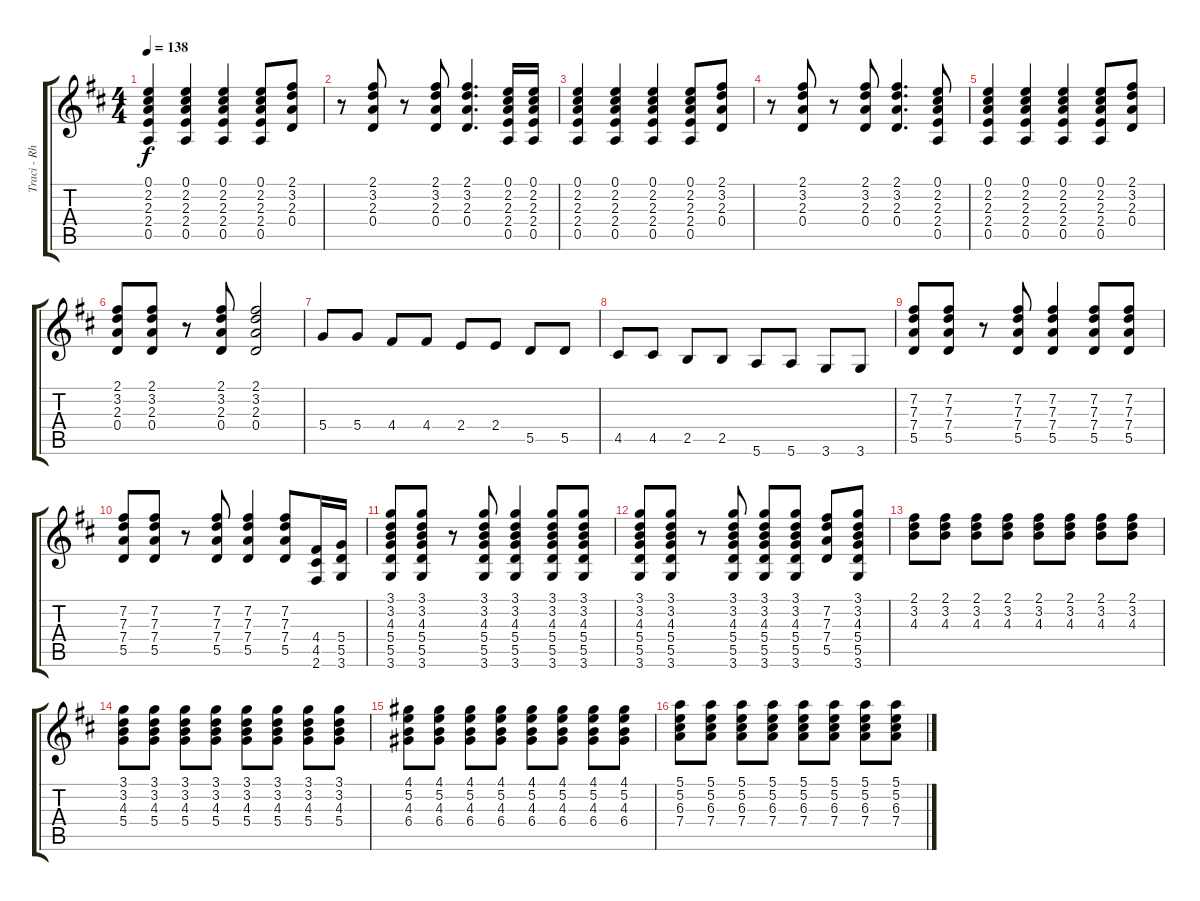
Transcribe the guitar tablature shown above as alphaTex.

\track ("Traci - Rhythm" "Traci - Rh") {instrument distortionguitar}
\staff {score tabs}
\tuning (E4 B3 G3 D3 A2 E2) {hide}
\ts (4 4)
\tempo 138
\clef g2
\ks d
(0.1 2.2 2.3 2.4 0.5).4{dy f} (0.1 2.2 2.3 2.4 0.5).4 (0.1 2.2 2.3 2.4 0.5).4 (0.1 2.2 2.3 2.4 0.5).8 (2.1 3.2 2.3 0.4).8 |
r.8 (2.1 3.2 2.3 0.4).8 r.8 (2.1 3.2 2.3 0.4).8 (2.1 3.2 2.3 0.4).4{d} (0.1 2.2 2.3 2.4 0.5).16 (0.1 2.2 2.3 2.4 0.5).16 |
(0.1 2.2 2.3 2.4 0.5).4 (0.1 2.2 2.3 2.4 0.5).4 (0.1 2.2 2.3 2.4 0.5).4 (0.1 2.2 2.3 2.4 0.5).8 (2.1 3.2 2.3 0.4).8 |
r.8 (2.1 3.2 2.3 0.4).8 r.8 (2.1 3.2 2.3 0.4).8 (2.1 3.2 2.3 0.4).4{d} (0.1 2.2 2.3 2.4 0.5).8 |
(0.1 2.2 2.3 2.4 0.5).4 (0.1 2.2 2.3 2.4 0.5).4 (0.1 2.2 2.3 2.4 0.5).4 (0.1 2.2 2.3 2.4 0.5).8 (2.1 3.2 2.3 0.4).8 |
(2.1 3.2 2.3 0.4).8 (2.1 3.2 2.3 0.4).8 r.8 (2.1 3.2 2.3 0.4).8 (2.1 3.2 2.3 0.4).2 |
5.4.8 5.4.8 4.4.8 4.4.8 2.4.8 2.4.8 5.5.8 5.5.8 |
4.5.8 4.5.8 2.5.8 2.5.8 5.6.8 5.6.8 3.6.8 3.6.8 |
(7.2 7.3 7.4 5.5).8 (7.2 7.3 7.4 5.5).8 r.8 (7.2 7.3 7.4 5.5).8 (7.2 7.3 7.4 5.5).4 (7.2 7.3 7.4 5.5).8 (7.2 7.3 7.4 5.5).8 |
(7.2 7.3 7.4 5.5).8 (7.2 7.3 7.4 5.5).8 r.8 (7.2 7.3 7.4 5.5).8 (7.2 7.3 7.4 5.5).4 (7.2 7.3 7.4 5.5).8 (4.4 4.5 2.6).16 (5.4 5.5 3.6).16 |
(3.1 3.2 4.3 5.4 5.5 3.6).8 (3.1 3.2 4.3 5.4 5.5 3.6).8 r.8 (3.1 3.2 4.3 5.4 5.5 3.6).8 (3.1 3.2 4.3 5.4 5.5 3.6).4 (3.1 3.2 4.3 5.4 5.5 3.6).8 (3.1 3.2 4.3 5.4 5.5 3.6).8 |
(3.1 3.2 4.3 5.4 5.5 3.6).8 (3.1 3.2 4.3 5.4 5.5 3.6).8 r.8 (3.1 3.2 4.3 5.4 5.5 3.6).8 (3.1 3.2 4.3 5.4 5.5 3.6).8 (3.1 3.2 4.3 5.4 5.5 3.6).8 (7.2 7.3 7.4 5.5).8 (3.1 3.2 4.3 5.4 5.5 3.6).8 |
(2.1 3.2 4.3).8 (2.1 3.2 4.3).8 (2.1 3.2 4.3).8 (2.1 3.2 4.3).8 (2.1 3.2 4.3).8 (2.1 3.2 4.3).8 (2.1 3.2 4.3).8 (2.1 3.2 4.3).8 |
(3.1 3.2 4.3 5.4).8 (3.1 3.2 4.3 5.4).8 (3.1 3.2 4.3 5.4).8 (3.1 3.2 4.3 5.4).8 (3.1 3.2 4.3 5.4).8 (3.1 3.2 4.3 5.4).8 (3.1 3.2 4.3 5.4).8 (3.1 3.2 4.3 5.4).8 |
(4.1 5.2 4.3 6.4).8 (4.1 5.2 4.3 6.4).8 (4.1 5.2 4.3 6.4).8 (4.1 5.2 4.3 6.4).8 (4.1 5.2 4.3 6.4).8 (4.1 5.2 4.3 6.4).8 (4.1 5.2 4.3 6.4).8 (4.1 5.2 4.3 6.4).8 |
(5.1 5.2 6.3 7.4).8 (5.1 5.2 6.3 7.4).8 (5.1 5.2 6.3 7.4).8 (5.1 5.2 6.3 7.4).8 (5.1 5.2 6.3 7.4).8 (5.1 5.2 6.3 7.4).8 (5.1 5.2 6.3 7.4).8 (5.1 5.2 6.3 7.4).8
